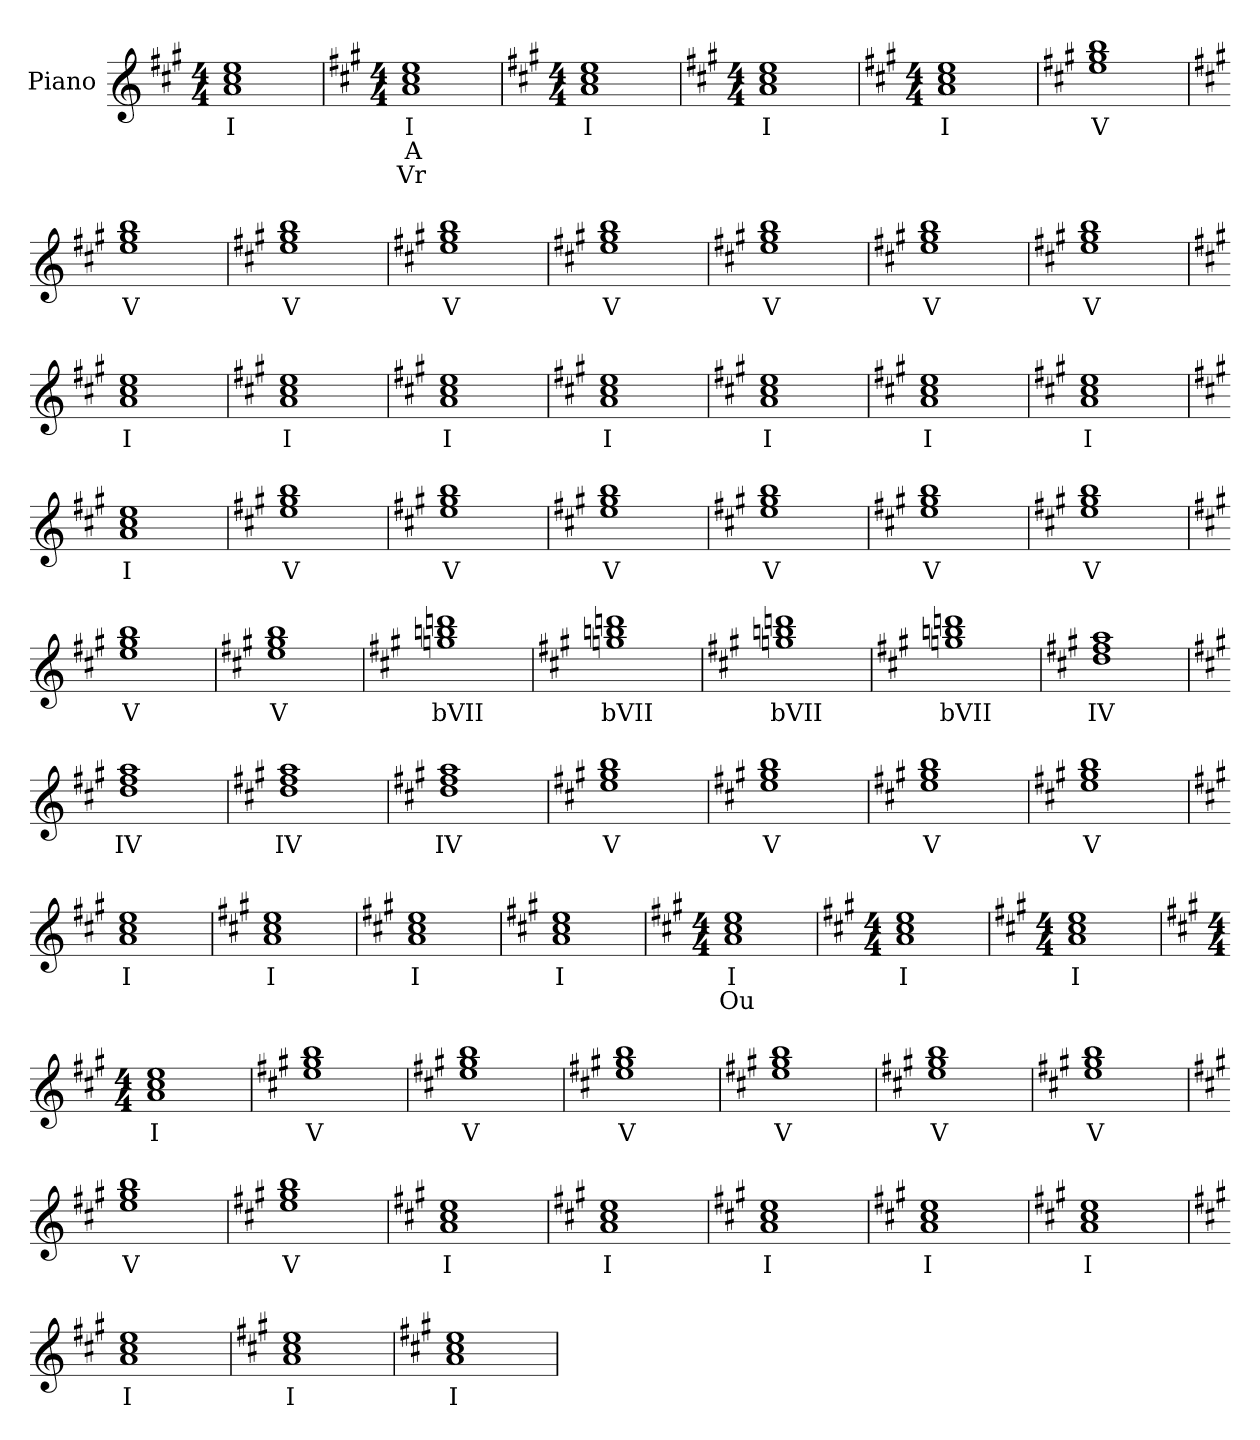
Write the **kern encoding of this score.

**kern	**text	**text	**text
*part1	*part1	*part1	*part1
*staff1	*staff1	*staff1	*staff1
*I"Piano	*	*	*
*I'Pno	*	*	*
*k[f#c#g#]	*	*	*
*A:	*	*	*
*M4/4	*	*	*
=	=	=	=
1a 1cc# 1ee	I	.	.
=	=	=	=
*k[f#c#g#]	*	*	*
*A:	*	*	*
*M4/4	*	*	*
1a 1cc# 1ee	I	A	Vr
=	=	=	=
*k[f#c#g#]	*	*	*
*A:	*	*	*
*M4/4	*	*	*
1a 1cc# 1ee	I	.	.
=	=	=	=
*k[f#c#g#]	*	*	*
*A:	*	*	*
*M4/4	*	*	*
1a 1cc# 1ee	I	.	.
=	=	=	=
*k[f#c#g#]	*	*	*
*A:	*	*	*
*M4/4	*	*	*
1a 1cc# 1ee	I	.	.
=	=	=	=
*k[f#c#g#]	*	*	*
*A:	*	*	*
1ee 1gg# 1bb	V	.	.
=	=	=	=
*k[f#c#g#]	*	*	*
*A:	*	*	*
1ee 1gg# 1bb	V	.	.
=	=	=	=
*k[f#c#g#]	*	*	*
*A:	*	*	*
1ee 1gg# 1bb	V	.	.
=	=	=	=
*k[f#c#g#]	*	*	*
*A:	*	*	*
1ee 1gg# 1bb	V	.	.
=	=	=	=
*k[f#c#g#]	*	*	*
*A:	*	*	*
1ee 1gg# 1bb	V	.	.
=	=	=	=
*k[f#c#g#]	*	*	*
*A:	*	*	*
1ee 1gg# 1bb	V	.	.
=	=	=	=
*k[f#c#g#]	*	*	*
*A:	*	*	*
1ee 1gg# 1bb	V	.	.
=	=	=	=
*k[f#c#g#]	*	*	*
*A:	*	*	*
1ee 1gg# 1bb	V	.	.
=	=	=	=
*k[f#c#g#]	*	*	*
*A:	*	*	*
1a 1cc# 1ee	I	.	.
=	=	=	=
*k[f#c#g#]	*	*	*
*A:	*	*	*
1a 1cc# 1ee	I	.	.
=	=	=	=
*k[f#c#g#]	*	*	*
*A:	*	*	*
1a 1cc# 1ee	I	.	.
=	=	=	=
*k[f#c#g#]	*	*	*
*A:	*	*	*
1a 1cc# 1ee	I	.	.
=	=	=	=
*k[f#c#g#]	*	*	*
*A:	*	*	*
1a 1cc# 1ee	I	.	.
=	=	=	=
*k[f#c#g#]	*	*	*
*A:	*	*	*
1a 1cc# 1ee	I	.	.
=	=	=	=
*k[f#c#g#]	*	*	*
*A:	*	*	*
1a 1cc# 1ee	I	.	.
=	=	=	=
*k[f#c#g#]	*	*	*
*A:	*	*	*
1a 1cc# 1ee	I	.	.
=	=	=	=
*k[f#c#g#]	*	*	*
*A:	*	*	*
1ee 1gg# 1bb	V	.	.
=	=	=	=
*k[f#c#g#]	*	*	*
*A:	*	*	*
1ee 1gg# 1bb	V	.	.
=	=	=	=
*k[f#c#g#]	*	*	*
*A:	*	*	*
1ee 1gg# 1bb	V	.	.
=	=	=	=
*k[f#c#g#]	*	*	*
*A:	*	*	*
1ee 1gg# 1bb	V	.	.
=	=	=	=
*k[f#c#g#]	*	*	*
*A:	*	*	*
1ee 1gg# 1bb	V	.	.
=	=	=	=
*k[f#c#g#]	*	*	*
*A:	*	*	*
1ee 1gg# 1bb	V	.	.
=	=	=	=
*k[f#c#g#]	*	*	*
*A:	*	*	*
1ee 1gg# 1bb	V	.	.
=	=	=	=
*k[f#c#g#]	*	*	*
*A:	*	*	*
1ee 1gg# 1bb	V	.	.
=	=	=	=
*k[f#c#g#]	*	*	*
*A:	*	*	*
1ggn 1bbn 1dddn	bVII	.	.
=	=	=	=
*k[f#c#g#]	*	*	*
*A:	*	*	*
1ggn 1bbn 1dddn	bVII	.	.
=	=	=	=
*k[f#c#g#]	*	*	*
*A:	*	*	*
1ggn 1bbn 1dddn	bVII	.	.
=	=	=	=
*k[f#c#g#]	*	*	*
*A:	*	*	*
1ggn 1bbn 1dddn	bVII	.	.
=	=	=	=
*k[f#c#g#]	*	*	*
*A:	*	*	*
1dd 1ff# 1aa	IV	.	.
=	=	=	=
*k[f#c#g#]	*	*	*
*A:	*	*	*
1dd 1ff# 1aa	IV	.	.
=	=	=	=
*k[f#c#g#]	*	*	*
*A:	*	*	*
1dd 1ff# 1aa	IV	.	.
=	=	=	=
*k[f#c#g#]	*	*	*
*A:	*	*	*
1dd 1ff# 1aa	IV	.	.
=	=	=	=
*k[f#c#g#]	*	*	*
*A:	*	*	*
1ee 1gg# 1bb	V	.	.
=	=	=	=
*k[f#c#g#]	*	*	*
*A:	*	*	*
1ee 1gg# 1bb	V	.	.
=	=	=	=
*k[f#c#g#]	*	*	*
*A:	*	*	*
1ee 1gg# 1bb	V	.	.
=	=	=	=
*k[f#c#g#]	*	*	*
*A:	*	*	*
1ee 1gg# 1bb	V	.	.
=	=	=	=
*k[f#c#g#]	*	*	*
*A:	*	*	*
1a 1cc# 1ee	I	.	.
=	=	=	=
*k[f#c#g#]	*	*	*
*A:	*	*	*
1a 1cc# 1ee	I	.	.
=	=	=	=
*k[f#c#g#]	*	*	*
*A:	*	*	*
1a 1cc# 1ee	I	.	.
=	=	=	=
*k[f#c#g#]	*	*	*
*A:	*	*	*
1a 1cc# 1ee	I	.	.
=	=	=	=
*k[f#c#g#]	*	*	*
*A:	*	*	*
*M4/4	*	*	*
1a 1cc# 1ee	I	Ou	.
=	=	=	=
*k[f#c#g#]	*	*	*
*A:	*	*	*
*M4/4	*	*	*
1a 1cc# 1ee	I	.	.
=	=	=	=
*k[f#c#g#]	*	*	*
*A:	*	*	*
*M4/4	*	*	*
1a 1cc# 1ee	I	.	.
=	=	=	=
*k[f#c#g#]	*	*	*
*A:	*	*	*
*M4/4	*	*	*
1a 1cc# 1ee	I	.	.
=	=	=	=
*k[f#c#g#]	*	*	*
*A:	*	*	*
1ee 1gg# 1bb	V	.	.
=	=	=	=
*k[f#c#g#]	*	*	*
*A:	*	*	*
1ee 1gg# 1bb	V	.	.
=	=	=	=
*k[f#c#g#]	*	*	*
*A:	*	*	*
1ee 1gg# 1bb	V	.	.
=	=	=	=
*k[f#c#g#]	*	*	*
*A:	*	*	*
1ee 1gg# 1bb	V	.	.
=	=	=	=
*k[f#c#g#]	*	*	*
*A:	*	*	*
1ee 1gg# 1bb	V	.	.
=	=	=	=
*k[f#c#g#]	*	*	*
*A:	*	*	*
1ee 1gg# 1bb	V	.	.
=	=	=	=
*k[f#c#g#]	*	*	*
*A:	*	*	*
1ee 1gg# 1bb	V	.	.
=	=	=	=
*k[f#c#g#]	*	*	*
*A:	*	*	*
1ee 1gg# 1bb	V	.	.
=	=	=	=
*k[f#c#g#]	*	*	*
*A:	*	*	*
1a 1cc# 1ee	I	.	.
=	=	=	=
*k[f#c#g#]	*	*	*
*A:	*	*	*
1a 1cc# 1ee	I	.	.
=	=	=	=
*k[f#c#g#]	*	*	*
*A:	*	*	*
1a 1cc# 1ee	I	.	.
=	=	=	=
*k[f#c#g#]	*	*	*
*A:	*	*	*
1a 1cc# 1ee	I	.	.
=	=	=	=
*k[f#c#g#]	*	*	*
*A:	*	*	*
1a 1cc# 1ee	I	.	.
=	=	=	=
*k[f#c#g#]	*	*	*
*A:	*	*	*
1a 1cc# 1ee	I	.	.
=	=	=	=
*k[f#c#g#]	*	*	*
*A:	*	*	*
1a 1cc# 1ee	I	.	.
=	=	=	=
*k[f#c#g#]	*	*	*
*A:	*	*	*
1a 1cc# 1ee	I	.	.
=	=	=	=
*-	*-	*-	*-
